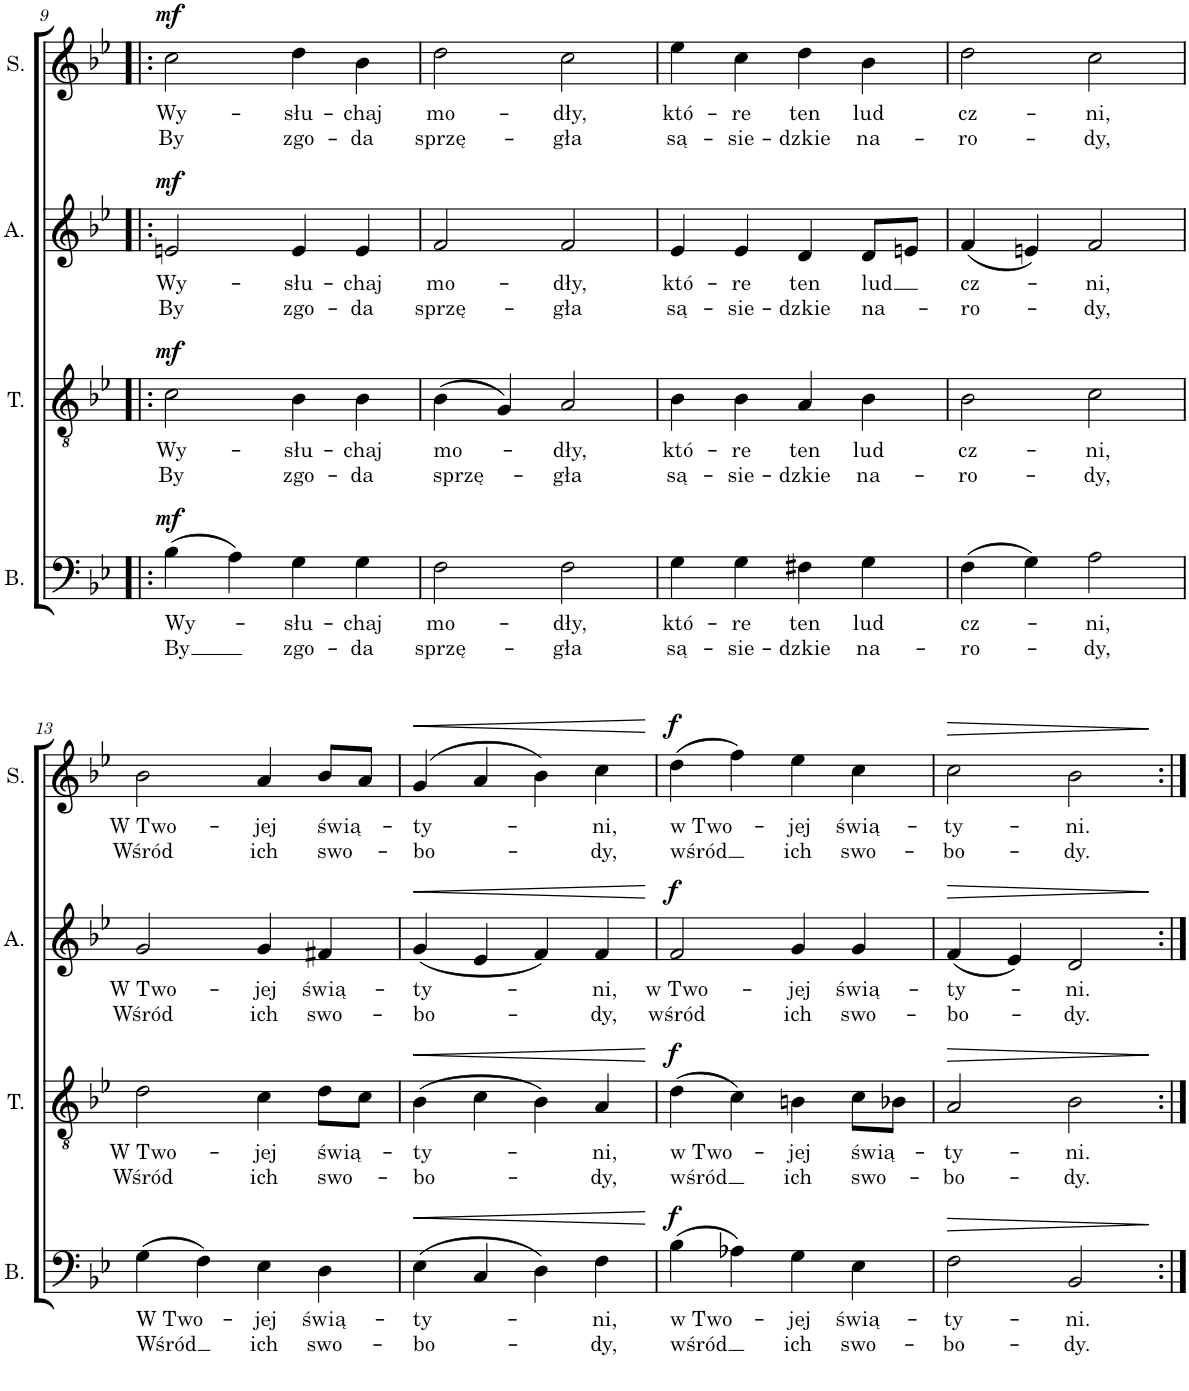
**kern	**text	**text	**dynam	**kern	**text	**text	**dynam	**kern	**text	**text	**dynam	**kern	**text	**text	**dynam
*part4	*part4	*part4	*part4	*part3	*part3	*part3	*part3	*part2	*part2	*part2	*part2	*part1	*part1	*part1	*part1
*staff4	*staff4	*staff4	*staff4	*staff3	*staff3	*staff3	*staff3	*staff2	*staff2	*staff2	*staff2	*staff1	*staff1	*staff1	*staff1
*I"B.	*	*	*	*I"T.	*	*	*	*I"A.	*	*	*	*I"S.	*	*	*
*I'B.	*	*	*	*I'T.	*	*	*	*I'A.	*	*	*	*I'S.	*	*	*
!!LO:PB:g=z
*clefF4	*	*	*	*clefGv2	*	*	*	*clefG2	*	*	*	*clefG2	*	*	*
*k[b-e-]	*	*	*	*k[b-e-]	*	*	*	*k[b-e-]	*	*	*	*k[b-e-]	*	*	*
*M4/4	*	*	*	*M4/4	*	*	*	*M4/4	*	*	*	*M4/4	*	*	*
*met(c)	*	*	*	*met(c)	*	*	*	*met(c)	*	*	*	*met(c)	*	*	*
=9!|:	=9!|:	=9!|:	=9!|:	=9!|:	=9!|:	=9!|:	=9!|:	=9!|:	=9!|:	=9!|:	=9!|:	=9!|:	=9!|:	=9!|:	=9!|:
!	!LO:LY:b	!LO:LY:b	!LO:DY:a	!	!LO:LY:b	!LO:LY:b	!LO:DY:a	!	!LO:LY:b	!LO:LY:b	!LO:DY:a	!	!LO:LY:b	!LO:LY:b	!LO:DY:a
(4B-\	Wy-	By	mf	2c\	Wy-	By	mf	2en/	Wy-	By	mf	2cc\	Wy-	By	mf
4A\)	.	.	.	.	.	.	.	.	.	.	.	.	.	.	.
!	!LO:LY:b	!LO:LY:b	!	!	!LO:LY:b	!LO:LY:b	!	!	!LO:LY:b	!LO:LY:b	!	!	!LO:LY:b	!LO:LY:b	!
4G\	-słu-	zgo-	.	4B-\	-słu-	zgo-	.	4e/	-słu-	zgo-	.	4dd\	-słu-	zgo-	.
!	!LO:LY:b	!LO:LY:b	!	!	!LO:LY:b	!LO:LY:b	!	!	!LO:LY:b	!LO:LY:b	!	!	!LO:LY:b	!LO:LY:b	!
4G\	-chaj	-da	.	4B-\	-chaj	-da	.	4e/	-chaj	-da	.	4b-\	-chaj	-da	.
=10	=10	=10	=10	=10	=10	=10	=10	=10	=10	=10	=10	=10	=10	=10	=10
!	!LO:LY:b	!LO:LY:b	!	!	!LO:LY:b	!LO:LY:b	!	!	!LO:LY:b	!LO:LY:b	!	!	!LO:LY:b	!LO:LY:b	!
2F\	mo-	sprzę-	.	(4B-\	mo-	sprzę-	.	2f/	mo-	sprzę-	.	2dd\	mo-	sprzę-	.
.	.	.	.	4G/)	.	.	.	.	.	.	.	.	.	.	.
!	!LO:LY:b	!LO:LY:b	!	!	!LO:LY:b	!LO:LY:b	!	!	!LO:LY:b	!LO:LY:b	!	!	!LO:LY:b	!LO:LY:b	!
2F\	-dły,	-gła	.	2A/	-dły,	-gła	.	2f/	-dły,	-gła	.	2cc\	-dły,	-gła	.
=11	=11	=11	=11	=11	=11	=11	=11	=11	=11	=11	=11	=11	=11	=11	=11
!	!LO:LY:b	!LO:LY:b	!	!	!LO:LY:b	!LO:LY:b	!	!	!LO:LY:b	!LO:LY:b	!	!	!LO:LY:b	!LO:LY:b	!
4G\	któ-	są-	.	4B-\	któ-	są-	.	4e-/	któ-	są-	.	4ee-\	któ-	są-	.
!	!LO:LY:b	!LO:LY:b	!	!	!LO:LY:b	!LO:LY:b	!	!	!LO:LY:b	!LO:LY:b	!	!	!LO:LY:b	!LO:LY:b	!
4G\	-re	-sie-	.	4B-\	-re	-sie-	.	4e-/	-re	-sie-	.	4cc\	-re	-sie-	.
!	!LO:LY:b	!LO:LY:b	!	!	!LO:LY:b	!LO:LY:b	!	!	!LO:LY:b	!LO:LY:b	!	!	!LO:LY:b	!LO:LY:b	!
4F#X\	ten	-dzkie	.	4A/	ten	-dzkie	.	4d/	ten	-dzkie	.	4dd\	ten	-dzkie	.
!	!LO:LY:b	!LO:LY:b	!	!	!LO:LY:b	!LO:LY:b	!	!	!LO:LY:b	!LO:LY:b	!	!	!LO:LY:b	!LO:LY:b	!
4G\	lud	na-	.	4B-\	lud	na-	.	8d/L	lud	na-	.	4b-\	lud	na-	.
.	.	.	.	.	.	.	.	8en/J	.	.	.	.	.	.	.
=12	=12	=12	=12	=12	=12	=12	=12	=12	=12	=12	=12	=12	=12	=12	=12
!	!LO:LY:b	!LO:LY:b	!	!	!LO:LY:b	!LO:LY:b	!	!	!LO:LY:b	!LO:LY:b	!	!	!LO:LY:b	!LO:LY:b	!
(4F\	cz-	-ro-	.	2B-\	cz-	-ro-	.	(4f/	cz-	-ro-	.	2dd\	cz-	-ro-	.
4G\)	.	.	.	.	.	.	.	4en/)	.	.	.	.	.	.	.
!	!LO:LY:b	!LO:LY:b	!	!	!LO:LY:b	!LO:LY:b	!	!	!LO:LY:b	!LO:LY:b	!	!	!LO:LY:b	!LO:LY:b	!
2A\	-ni,	-dy,	.	2c\	-ni,	-dy,	.	2f/	-ni,	-dy,	.	2cc\	-ni,	-dy,	.
!!LO:LB:g=z
=13	=13	=13	=13	=13	=13	=13	=13	=13	=13	=13	=13	=13	=13	=13	=13
!	!LO:LY:b	!LO:LY:b	!	!	!LO:LY:b	!LO:LY:b	!	!	!LO:LY:b	!LO:LY:b	!	!	!LO:LY:b	!LO:LY:b	!
(4G\	W Two-	Wśród	.	2d\	W Two-	Wśród	.	2g/	W Two-	Wśród	.	2b-\	W Two-	Wśród	.
4F\)	.	.	.	.	.	.	.	.	.	.	.	.	.	.	.
!	!LO:LY:b	!LO:LY:b	!	!	!LO:LY:b	!LO:LY:b	!	!	!LO:LY:b	!LO:LY:b	!	!	!LO:LY:b	!LO:LY:b	!
4E-\	-jej	ich	.	4c\	-jej	ich	.	4g/	-jej	ich	.	4a/	-jej	ich	.
!	!LO:LY:b	!LO:LY:b	!	!	!LO:LY:b	!LO:LY:b	!	!	!LO:LY:b	!LO:LY:b	!	!	!LO:LY:b	!LO:LY:b	!
4D\	świą-	swo-	.	8d\L	świą-	swo-	.	4f#X/	świą-	swo-	.	8b-/L	świą-	swo-	.
.	.	.	.	8c\J	.	.	.	.	.	.	.	8a/J	.	.	.
=14	=14	=14	=14	=14	=14	=14	=14	=14	=14	=14	=14	=14	=14	=14	=14
!	!LO:LY:b	!LO:LY:b	!LO:HP:b	!	!LO:LY:b	!LO:LY:b	!LO:HP:b	!	!LO:LY:b	!LO:LY:b	!LO:HP:b	!	!LO:LY:b	!LO:LY:b	!LO:HP:b
(4E-\	-ty-	-bo-	<	(4B-\	-ty-	-bo-	<	(4g/	-ty-	-bo-	<	(4g/	-ty-	-bo-	<
4C/	.	.	.	4c\	.	.	.	4e-/	.	.	.	4a/	.	.	.
4D\)	.	.	.	4B-\)	.	.	.	4f/)	.	.	.	4b-\)	.	.	.
!	!LO:LY:b	!LO:LY:b	!	!	!LO:LY:b	!LO:LY:b	!	!	!LO:LY:b	!LO:LY:b	!	!	!LO:LY:b	!LO:LY:b	!
4F\	-ni,	-dy,	.	4A/	-ni,	-dy,	.	4f/	-ni,	-dy,	.	4cc\	-ni,	-dy,	.
.	.	.	[	.	.	.	[	.	.	.	[	.	.	.	[
=15	=15	=15	=15	=15	=15	=15	=15	=15	=15	=15	=15	=15	=15	=15	=15
!	!LO:LY:b	!LO:LY:b	!LO:DY:a	!	!LO:LY:b	!LO:LY:b	!LO:DY:a	!	!LO:LY:b	!LO:LY:b	!LO:DY:a	!	!LO:LY:b	!LO:LY:b	!LO:DY:a
(4B-\	w Two-	wśród	f	(4d\	w Two-	wśród	f	2f/	w Two-	wśród	f	(4dd\	w Two-	wśród	f
4A-X\)	.	.	.	4c\)	.	.	.	.	.	.	.	4ff\)	.	.	.
!	!LO:LY:b	!LO:LY:b	!	!	!LO:LY:b	!LO:LY:b	!	!	!LO:LY:b	!LO:LY:b	!	!	!LO:LY:b	!LO:LY:b	!
4G\	-jej	ich	.	4Bn\	-jej	ich	.	4g/	-jej	ich	.	4ee-\	-jej	ich	.
!	!LO:LY:b	!LO:LY:b	!	!	!LO:LY:b	!LO:LY:b	!	!	!LO:LY:b	!LO:LY:b	!	!	!LO:LY:b	!LO:LY:b	!
4E-\	świą-	swo-	.	8c\L	świą-	swo-	.	4g/	świą-	swo-	.	4cc\	świą-	swo-	.
.	.	.	.	8B-X\J	.	.	.	.	.	.	.	.	.	.	.
=16	=16	=16	=16	=16	=16	=16	=16	=16	=16	=16	=16	=16	=16	=16	=16
!	!LO:LY:b	!LO:LY:b	!LO:HP:b	!	!LO:LY:b	!LO:LY:b	!LO:HP:b	!	!LO:LY:b	!LO:LY:b	!LO:HP:b	!	!LO:LY:b	!LO:LY:b	!LO:HP:b
2F\	-ty-	-bo-	>	2A/	-ty-	-bo-	>	(4f/	-ty-	-bo-	>	2cc\	-ty-	-bo-	>
.	.	.	.	.	.	.	.	4e-/)	.	.	.	.	.	.	.
!	!LO:LY:b	!LO:LY:b	!	!	!LO:LY:b	!LO:LY:b	!	!	!LO:LY:b	!LO:LY:b	!	!	!LO:LY:b	!LO:LY:b	!
2BB-/	-ni.	-dy.	.	2B-\	-ni.	-dy.	.	2d/	-ni.	-dy.	.	2b-\	-ni.	-dy.	.
.	.	.	]	.	.	.	]	.	.	.	]	.	.	.	]
=:|!	=:|!	=:|!	=:|!	=:|!	=:|!	=:|!	=:|!	=:|!	=:|!	=:|!	=:|!	=:|!	=:|!	=:|!	=:|!
*-	*-	*-	*-	*-	*-	*-	*-	*-	*-	*-	*-	*-	*-	*-	*-
